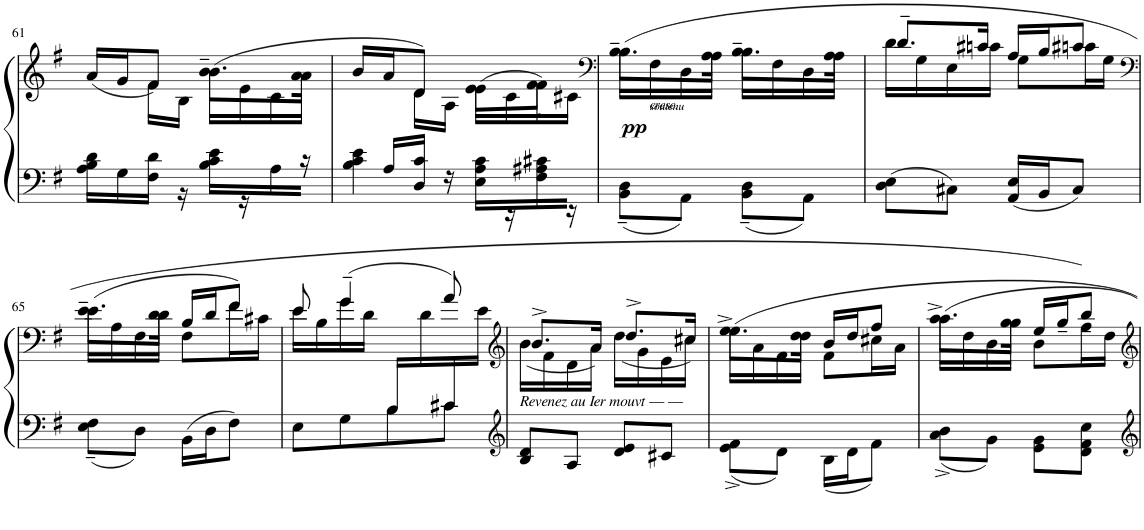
**kern	**kern	**dynam
*part1	*part1	*part1
*staff2	*staff1	*staff1/2
*I"Piano	*	*
!!LO:PB:g=z
*clefF4	*clefG2	*
*k[f#]	*k[f#]	*
*M2/4	*M2/4	*
=61	=61	=61
*^	*^	*
8ryy	16A\ 16B\ 16d\LL	(16a/LL	8ryy	.
.	16G\	16g/J	.	.
4.ryy	16F#\ 16d\JJ	8f#/J)	16f#\LL	.
.	16r	.	16B\JJ	.
.	16B\ 16c\ 16e\LL	16b~\LL	(8.b\L	.
.	16r	16e\	.	.
.	16A\	16c\	.	.
.	16r	16a\JJ	16a\Jk	.
=62	=62	=62	=62	=62
*	*^	*	*	*
8ryy	4B\ 4c\ 4e\	16ryy	16b/LL	8ryy	.
.	.	16A/LL	16a/J	.	.
4.ryy	.	16D/ 16c/JJ	8d/J)	16d\LL	.
.	.	16r	.	16A\JJ	.
.	16E\ 16A\ 16c\LL	4ryy	16e\LL	(8e'\L	.
.	16r	.	16c\	.	.
.	16F#\ 16A#X\ 16c#X\	.	16f#\	8f#'\J)	.
.	16r	.	16c#X\JJ	.	.
*v	*v	*v	*	*	*
=63	=63	=63	=63
*	*clefF4	*	*
*^	*	*	*
!	!	!LO:TX:b:i:t=soutenu	!	!
!	!	!LO:TX:b:i:t=cresc.	!	!
!	!	!	!	!LO:DY:b
*v	*v	*	*	*
8BB\~ 8D\~L	16B~\LL	(8.B\L	pp
.	16F#\	.	.
8AA\J	16D\	.	.
.	16A\JJ	16A\Jk	.
8BB\~ 8D\~L	16B~\LL	8.B\L	.
.	16F#\	.	.
8AA\J	16D\	.	.
.	16A\JJ	16A\Jk	.
=64	=64	=64	=64
8D\ 8E\L	8.d~/L	16d\LL	.
.	.	16G\	.
8C#X\J	.	16E\	.
.	16c#X/Jk	16cn\JJ	.
16AA/ 16E/LL	16A/LL	8G\L	.
16BB/J	16B/J	.	.
8C#/J	8c#X/J)	16cn\L	.
.	.	16G\JJ	.
*	*v	*v	*
!!LO:LB:g=z
=65	=65	=65
*	*clefF4	*
*^	*^	*
*	*	*	*^	*
4ryy	8E\~ 8F#\~L	(16e~\LL	4ryy	8.e\L	.
.	.	16A\	.	.	.
.	8D\J	16F#\	.	.	.
.	.	16d\JJ	.	16d\Jk	.
16BB\LL	4ryy	16B/LL	8F#\L	4ryy	.
16D\J	.	16d/J	.	.	.
8F#\J	.	8f#/J)	16f#\L	.	.
.	.	.	16c#X\JJ	.	.
*	*	*	*v	*v	*
=66	=66	=66	=66	=66
4ryy	8E\L	8e/	16e\LL	.
.	.	.	16B\	.
.	8G\	(4g~/	16g\	.
.	.	.	16d\JJ	.
16B/LL	8B\	.	16ryy	.
16ryy	.	.	16d\	.
16c#X/	8c#\J	8a/)	16ryy	.
16ryy	.	.	16e\JJ	.
*v	*v	*	*	*
=67	=67	=67	=67
*clefG2	*clefG2	*	*
!	!LO:TX:b:i:t=Revenez au Ier mouvt — —	!	!
8B/ 8d/L	8.b^/L	(16b\LL	.
.	.	16f#\	.
8A/J	.	16d\	.
.	16a/Jk	16a\JJ)	.
8d/ 8e/L	8.dd^/L	(16dd\LL	.
.	.	16g\	.
8c#X/J	.	16e\	.
.	16cc#X/Jk	16cc#\JJ)	.
=68	=68	=68	=68
8e\^ 8f#\^L	16ee^\LL	(8.ee\L	.
.	16a\	.	.
8d\J)	16f#\	.	.
.	16dd\JJ	16dd\Jk	.
16B\LL	16b/LL	8f#\L	.
16d\J	16dd/J	.	.
8f#\J	(8ff#/J	16cc#X\L	.
.	.	16a\JJ	.
=69	=69	=69	=69
8a\^ 8b\^L	16aa^\LL	(8.aa\L	.
.	16dd\	.	.
8g\J)	16b\	.	.
.	16gg\JJ	16gg\Jk	.
8e\ 8g\L	16ee/LL	8b\L	.
.	16gg~/J	.	.
8d\ 8f#\ 8cc\J	(8bb~/J	16ff#\L	.
.	.	16dd\JJ	.
*	*v	*v	*
=	=	=
*-	*-	*-
